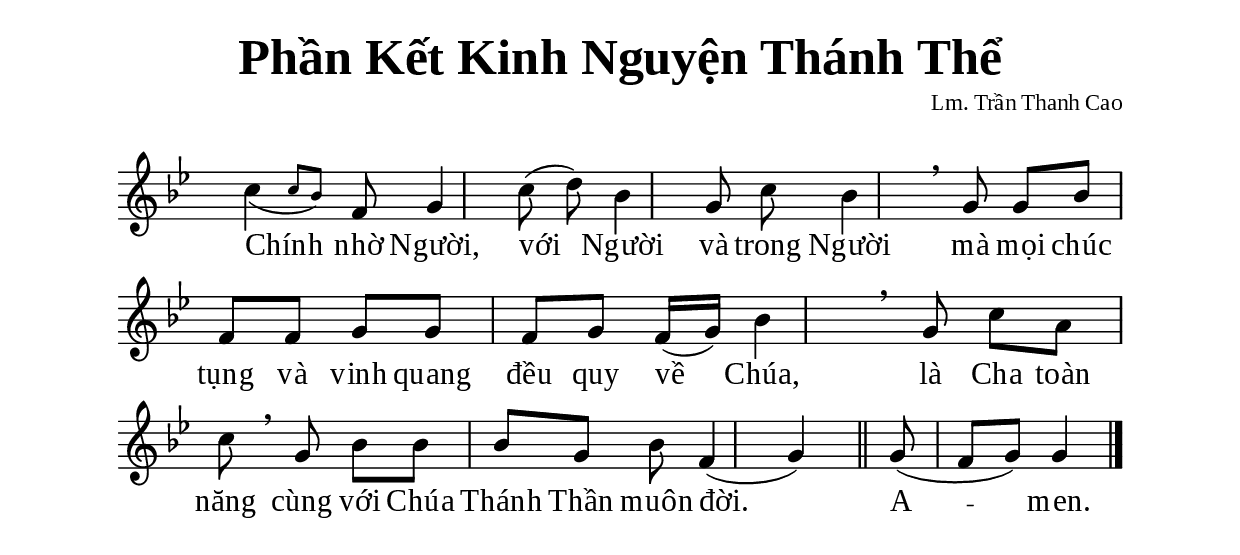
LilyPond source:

% Cài đặt chung
\version "2.20.0"
\include "english.ly"

\header {
  title = \markup { \fontsize #3 "Phần Kết Kinh Nguyện Thánh Thể" }
  poet = " "
  composer = "Lm. Trần Thanh Cao"
  arranger = " "
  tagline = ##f
}

\paper {
  #(set-paper-size "a4")
  top-margin = 10\mm
  bottom-margin = 10\mm
  left-margin = 20\mm
  right-margin = 20\mm
  indent = #0
  #(define fonts
    (make-pango-font-tree
      "Liberation Serif"
      "Liberation Serif"
      "Liberation Serif"
      (/ 20 20)))
  page-count = #1
}

% Nhạc phiên khúc
nhacPhienKhucMot = \relative c'' {
  \afterGrace c4 _({c8 bf)} f g4 c8 (d) bf4 g8 c bf4 \breathe
  g8 g bf f f g g f g f16 (g) bf4 \breathe
  g8 c a c \breathe
  g bf bf bf g bf f4 (g) \bar "||"
  g8 (f g) g4 \bar "|."
}

% Lời phiên khúc
loiPhienKhucMot = \lyricmode {
  Chính nhờ Người, với Người và trong Người
  mà mọi chúc tụng và vinh quang đều quy về Chúa,
  là Cha toàn năng cùng với Chúa Thánh Thần muôn đời.
  A -- men.
}


% Dàn trang
\score {
  \new ChoirStaff <<
    \new Staff = phienKhuc \with {
        \magnifyStaff #(magstep +1)
      }
      <<
      \new Voice = beSop {
        \key bf \major \time 2/4 \nhacPhienKhucMot
      }
    >>
    \new Lyrics \lyricsto beSop \loiPhienKhucMot
  >>
  \layout {
    \override Staff.TimeSignature.transparent = ##t
    \override Lyrics.LyricText.font-size = #+3
    \override Lyrics.LyricSpace.minimum-distance = #0.5
    \override Score.BarNumber.break-visibility = ##(#f #f #f)
    \override Score.SpacingSpanner.uniform-stretching = ##t
    \set Score.barAlways = ##t
    \set Score.defaultBarType = ""
  } 
}
